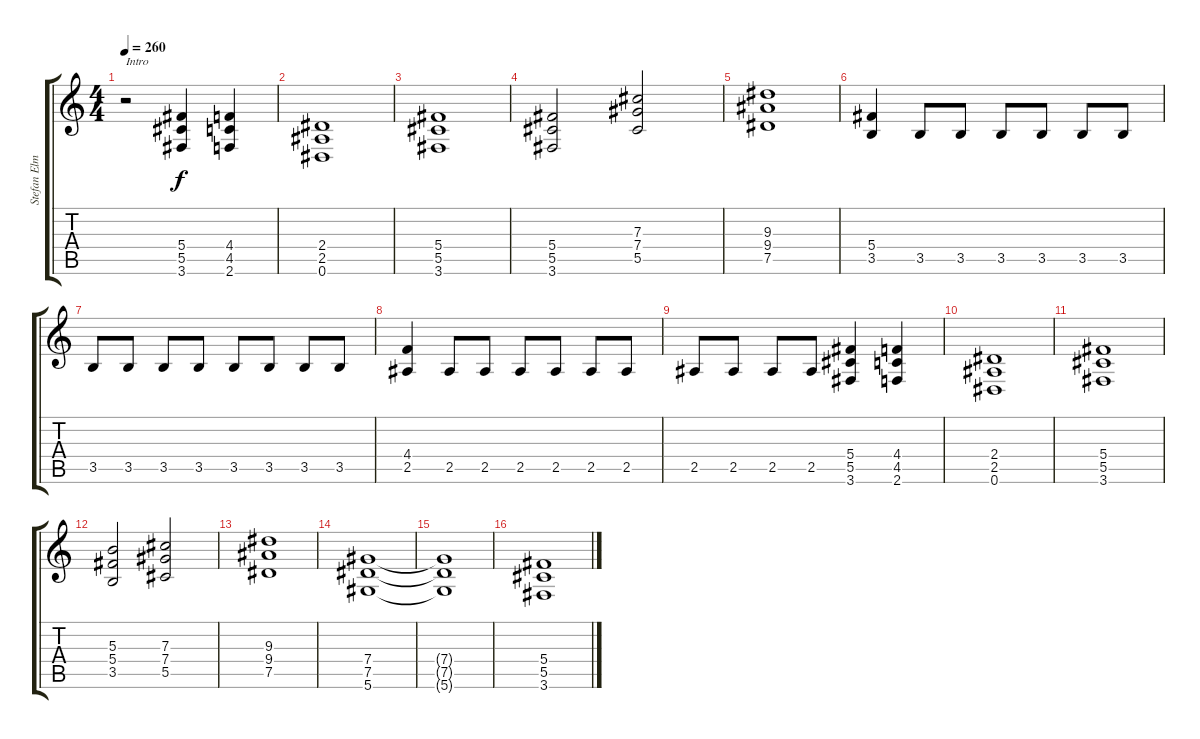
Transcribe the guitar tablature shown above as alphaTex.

\track ("Stefan Elmgren (Rhythm Guitar)" "Stefan Elm") {instrument distortionguitar}
\staff {score tabs}
\tuning (Eb4 Bb3 Gb3 Db3 Ab2 Eb2) {hide}
\ts (4 4)
\tempo 260
\clef g2
\ks c
r.2{txt "Intro" dy f instrument distortionguitar} (5.4 5.5 3.6).4 (4.4 4.5 2.6).4 |
(2.4 2.5 0.6).1 |
(5.4 5.5 3.6).1 |
(5.4 5.5 3.6).2 (7.3 7.4 5.5).2 |
(9.3 9.4 7.5).1 |
(5.4 3.5).4 3.5.8 3.5.8 3.5.8 3.5.8 3.5.8 3.5.8 |
3.5.8 3.5.8 3.5.8 3.5.8 3.5.8 3.5.8 3.5.8 3.5.8 |
(4.4 2.5).4 2.5.8 2.5.8 2.5.8 2.5.8 2.5.8 2.5.8 |
2.5.8 2.5.8 2.5.8 2.5.8 (5.4 5.5 3.6).4 (4.4 4.5 2.6).4 |
(2.4 2.5 0.6).1 |
(5.4 5.5 3.6).1 |
(5.3 5.4 3.5).2 (7.3 7.4 5.5).2 |
(9.3 9.4 7.5).1 |
(7.4 7.5 5.6).1 |
(7.4{t} 7.5{t} 5.6{t}).1 |
(5.4 5.5 3.6).1
